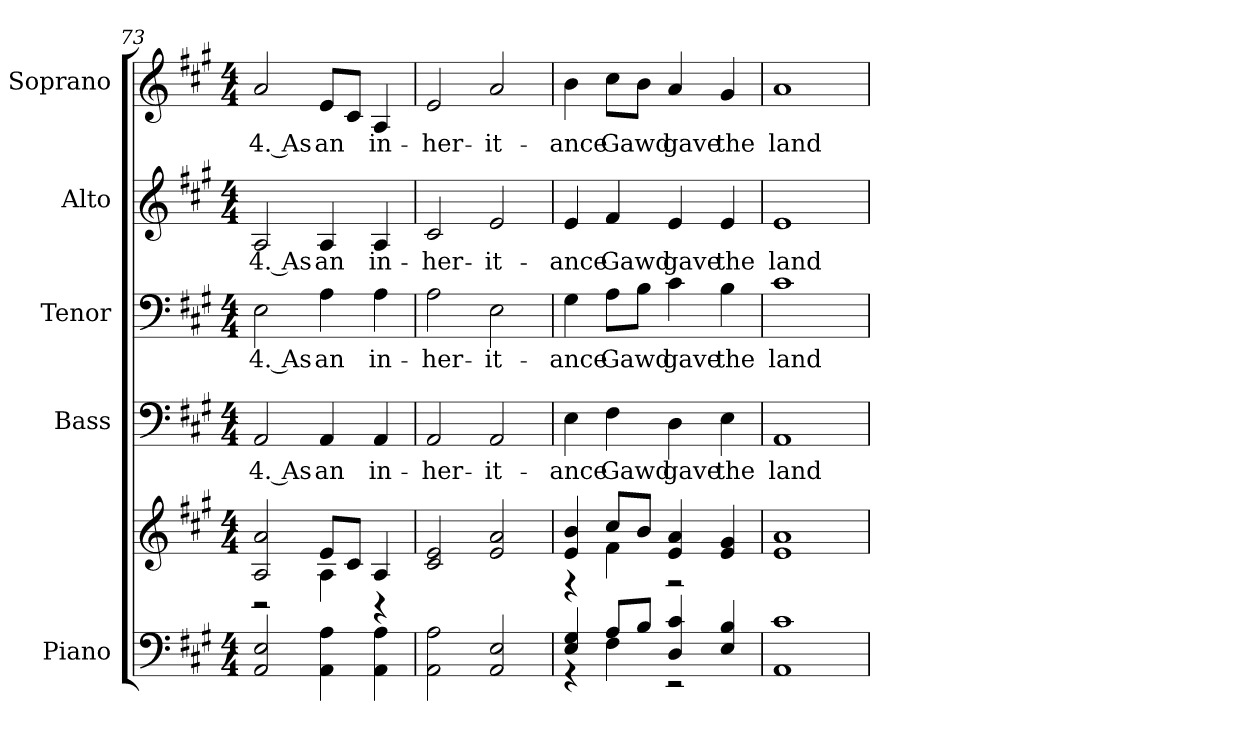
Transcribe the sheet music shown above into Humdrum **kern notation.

**kern	**kern	**kern	**text	**kern	**text	**kern	**text	**kern	**text
*part5	*part5	*part4	*part4	*part3	*part3	*part2	*part2	*part1	*part1
*staff6	*staff5	*staff4	*staff4	*staff3	*staff3	*staff2	*staff2	*staff1	*staff1
*I"Piano	*	*I"Bass	*	*I"Tenor	*	*I"Alto	*	*I"Soprano	*
*I'Pno.	*	*I'B.	*	*I'T.	*	*I'A.	*	*I'S.	*
!!LO:PB:g=z
*clefF4	*clefG2	*clefF4	*	*clefF4	*	*clefG2	*	*clefG2	*
*k[f#c#g#]	*k[f#c#g#]	*k[f#c#g#]	*	*k[f#c#g#]	*	*k[f#c#g#]	*	*k[f#c#g#]	*
*A:	*A:	*A:	*	*A:	*	*A:	*	*A:	*
*M4/4	*M4/4	*M4/4	*	*M4/4	*	*M4/4	*	*M4/4	*
=73	=73	=73	=73	=73	=73	=73	=73	=73	=73
*	*^	*	*	*	*	*	*	*	*
!	!	!	!	!LO:LY:b:color=#000000	!	!	!	!	!	!
!	!	!	!	!	!	!LO:LY:b:color=#000000	!	!	!	!
!	!	!	!	!	!	!	!	!LO:LY:b:color=#000000	!	!
!	!	!	!	!	!	!	!	!	!	!LO:LY:b:color=#000000
2AAi/ 2Ei	2Ai/ 2ai	2r	2AAi/	4. As	2Ei\	4. As	2Ai/	4. As	2ai/	4. As
!	!	!	!	!LO:LY:b:color=#000000	!	!	!	!	!	!
!	!	!	!	!	!	!LO:LY:b:color=#000000	!	!	!	!
!	!	!	!	!	!	!	!	!LO:LY:b:color=#000000	!	!
!	!	!	!	!	!	!	!	!	!	!LO:LY:b:color=#000000
4AAi\ 4Ai	8ei/L	4Ai\	4AAi/	an	4Ai\	an	4Ai/	an	8ei/L	an
.	8c#i/J	.	.	.	.	.	.	.	8c#i/J	.
!	!	!	!	!LO:LY:b:color=#000000	!	!	!	!	!	!
!	!	!	!	!	!	!LO:LY:b:color=#000000	!	!	!	!
!	!	!	!	!	!	!	!	!LO:LY:b:color=#000000	!	!
!	!	!	!	!	!	!	!	!	!	!LO:LY:b:color=#000000
4AAi\ 4Ai	4Ai/	4r	4AAi/	in-	4Ai\	in-	4Ai/	in-	4Ai/	in-
*	*v	*v	*	*	*	*	*	*	*	*
=74	=74	=74	=74	=74	=74	=74	=74	=74	=74
*	*^	*	*	*	*	*	*	*	*
!	!	!	!	!LO:LY:b:color=#000000	!	!	!	!	!	!
*	*v	*v	*	*	*	*	*	*	*	*
*	*^	*	*	*	*	*	*	*	*
!	!	!	!	!	!	!LO:LY:b:color=#000000	!	!	!	!
*	*v	*v	*	*	*	*	*	*	*	*
*	*^	*	*	*	*	*	*	*	*
!	!	!	!	!	!	!	!	!LO:LY:b:color=#000000	!	!
*	*v	*v	*	*	*	*	*	*	*	*
*	*^	*	*	*	*	*	*	*	*
!	!	!	!	!	!	!	!	!	!	!LO:LY:b:color=#000000
*	*v	*v	*	*	*	*	*	*	*	*
2AAi\ 2Ai	2c#i/ 2ei	2AAi/	-her-	2Ai\	-her-	2c#i/	-her-	2ei/	-her-
!	!	!	!LO:LY:b:color=#000000	!	!	!	!	!	!
!	!	!	!	!	!LO:LY:b:color=#000000	!	!	!	!
!	!	!	!	!	!	!	!LO:LY:b:color=#000000	!	!
!	!	!	!	!	!	!	!	!	!LO:LY:b:color=#000000
2AAi/ 2Ei	2ei/ 2ai	2AAi/	-it-	2Ei\	-it-	2ei/	-it-	2ai/	-it-
=75	=75	=75	=75	=75	=75	=75	=75	=75	=75
*^	*^	*	*	*	*	*	*	*	*
!	!	!	!	!	!LO:LY:b:color=#000000	!	!	!	!	!	!
!	!	!	!	!	!	!	!LO:LY:b:color=#000000	!	!	!	!
!	!	!	!	!	!	!	!	!	!LO:LY:b:color=#000000	!	!
!	!	!	!	!	!	!	!	!	!	!	!LO:LY:b:color=#000000
4Ei/ 4G#i	4r	4ei/ 4bi	4r	4Ei\	-ance	4G#i\	-ance	4ei/	-ance	4bi\	-ance
!	!	!	!	!	!LO:LY:b:color=#000000	!	!	!	!	!	!
!	!	!	!	!	!	!	!LO:LY:b:color=#000000	!	!	!	!
!	!	!	!	!	!	!	!	!	!LO:LY:b:color=#000000	!	!
!	!	!	!	!	!	!	!	!	!	!	!LO:LY:b:color=#000000
8Ai/L	4F#i\	8cc#i/L	4f#i\	4F#i\	Gawd	8Ai\L	Gawd	4f#i/	Gawd	8cc#i\L	Gawd
8Bi/J	.	8bi/J	.	.	.	8Bi\J	.	.	.	8bi\J	.
!	!	!	!	!	!LO:LY:b:color=#000000	!	!	!	!	!	!
!	!	!	!	!	!	!	!LO:LY:b:color=#000000	!	!	!	!
!	!	!	!	!	!	!	!	!	!LO:LY:b:color=#000000	!	!
!	!	!	!	!	!	!	!	!	!	!	!LO:LY:b:color=#000000
4Di/ 4c#i	2r	4ei/ 4ai	2r	4Di\	gave	4c#i\	gave	4ei/	gave	4ai/	gave
!	!	!	!	!	!LO:LY:b:color=#000000	!	!	!	!	!	!
!	!	!	!	!	!	!	!LO:LY:b:color=#000000	!	!	!	!
!	!	!	!	!	!	!	!	!	!LO:LY:b:color=#000000	!	!
!	!	!	!	!	!	!	!	!	!	!	!LO:LY:b:color=#000000
4Ei/ 4Bi	.	4ei/ 4g#i	.	4Ei\	the	4Bi\	the	4ei/	the	4g#i/	the
*v	*v	*	*	*	*	*	*	*	*	*	*
*	*v	*v	*	*	*	*	*	*	*	*
=76	=76	=76	=76	=76	=76	=76	=76	=76	=76
!	!	!	!LO:LY:b:color=#000000	!	!	!	!	!	!
!	!	!	!	!	!LO:LY:b:color=#000000	!	!	!	!
!	!	!	!	!	!	!	!LO:LY:b:color=#000000	!	!
!	!	!	!	!	!	!	!	!	!LO:LY:b:color=#000000
1AAi 1c#i	1ei 1ai	1AAi	land	1c#i	land	1ei	land	1ai	land
=	=	=	=	=	=	=	=	=	=
*-	*-	*-	*-	*-	*-	*-	*-	*-	*-
